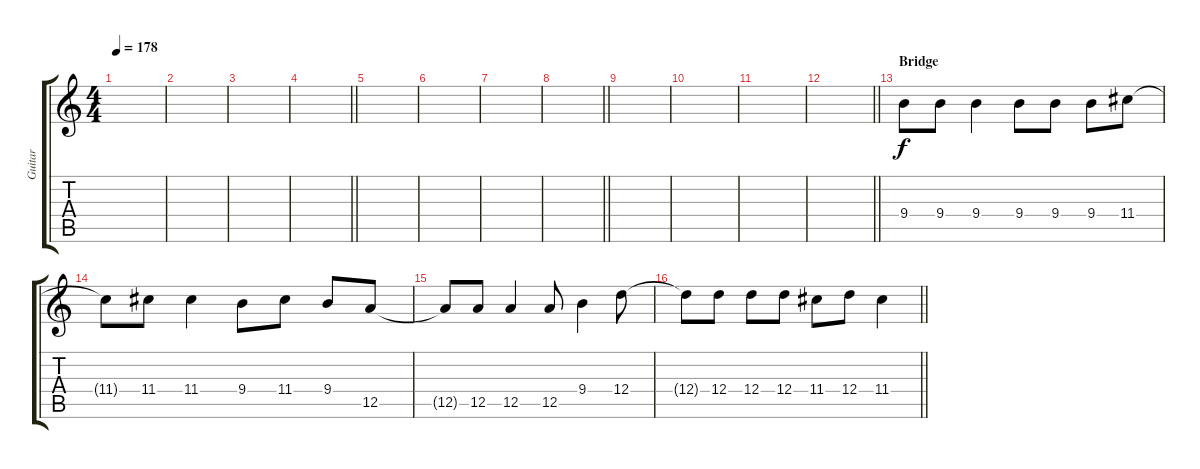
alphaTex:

\track ("Guitar" "Guitar") {instrument overdrivenguitar}
\staff {score tabs}
\tuning (E4 B3 G3 D3 A2 E2) {hide}
\ts (4 4)
\tempo 178
\clef g2
\ks c
|
|
|
\barLineRight lightlight
|
|
|
|
\barLineRight lightlight
|
|
|
|
\barLineRight lightlight
|
\section ("" "Bridge")
9.4.8 9.4.8 9.4.4 9.4.8 9.4.8 9.4.8 11.4.8 |
11.4{t}.8 11.4.8 11.4.4 9.4.8 11.4.8 9.4.8 12.5.8 |
12.5{t}.8 12.5.8 12.5.4 12.5.8 9.4.4 12.4.8 |
\barLineRight lightlight
12.4{t}.8 12.4.8 12.4.8 12.4.8 11.4.8 12.4.8 11.4.4
